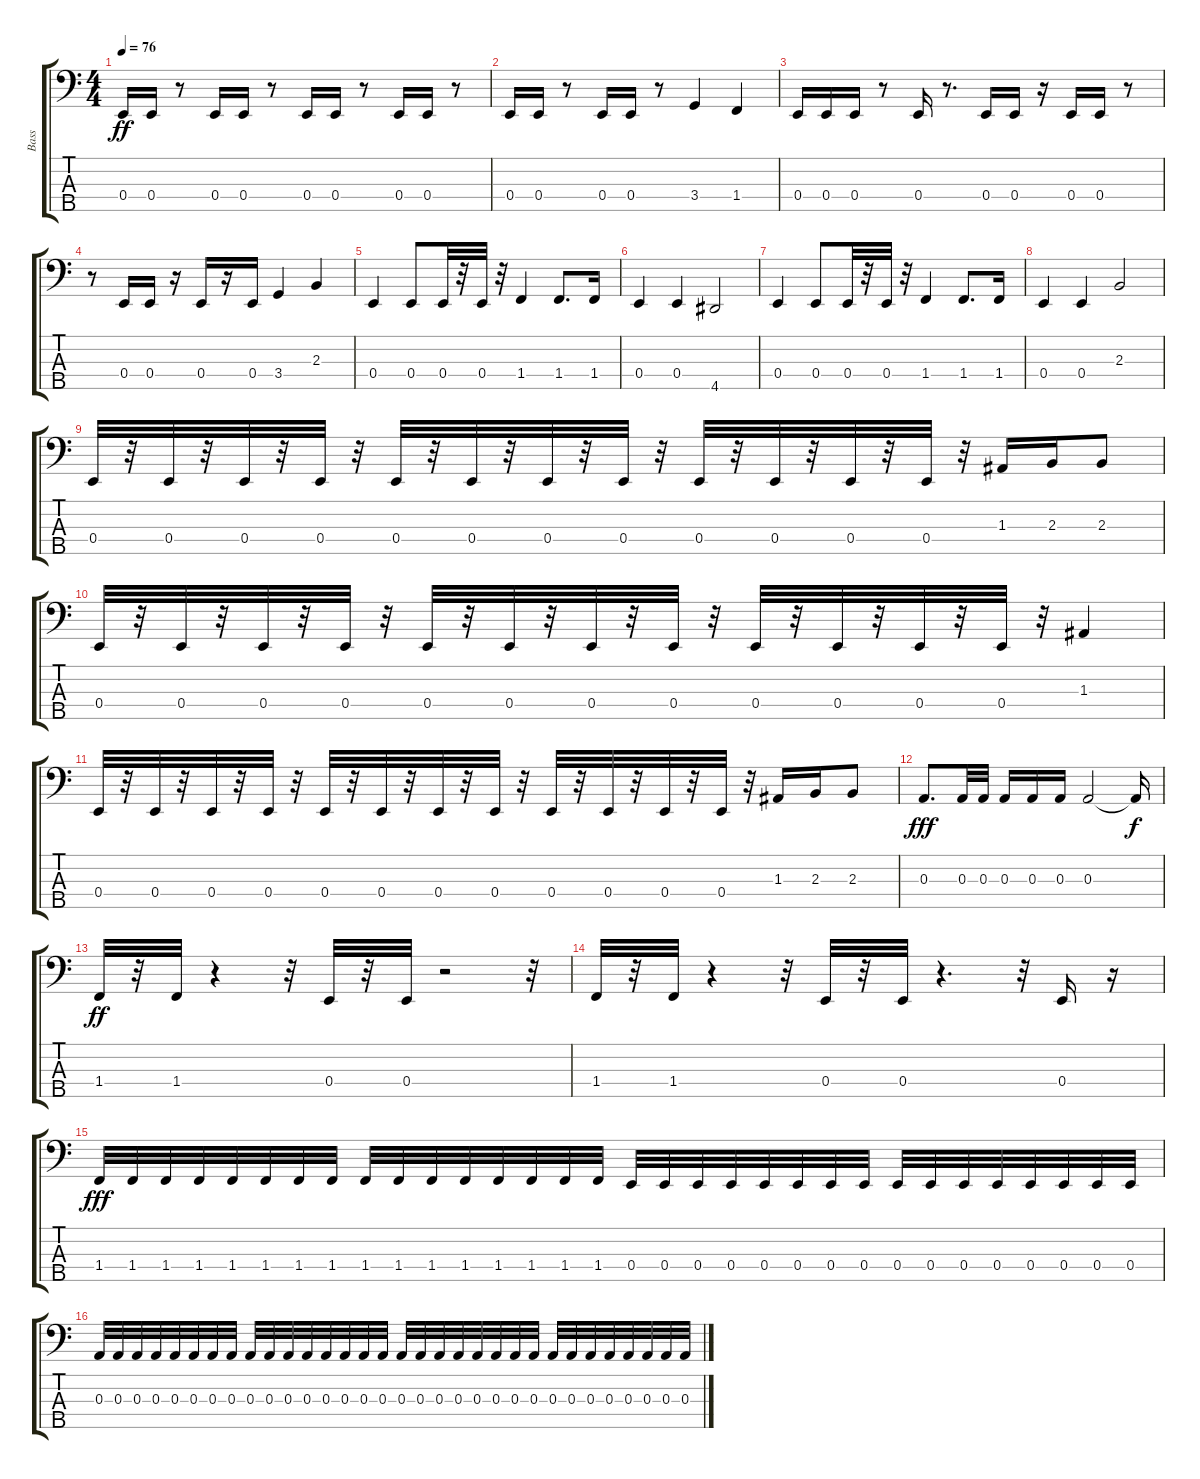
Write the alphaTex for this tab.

\track ("Bass" "Bass") {instrument electricbassfinger}
\staff {score tabs}
\tuning (G2 D2 A1 E1 B0) {hide}
\ts (4 4)
\tempo 76
\clef f4
\ks c
0.4.16{dy ff} 0.4.16 r.8 0.4.16 0.4.16 r.8 0.4.16 0.4.16 r.8 0.4.16 0.4.16 r.8 |
0.4.16 0.4.16 r.8 0.4.16 0.4.16 r.8 3.4.4 1.4.4 |
0.4.16 0.4.16 0.4.16 r.8 0.4.16 r.8{d} 0.4.16 0.4.16 r.16 0.4.16 0.4.16 r.8 |
r.8 0.4.16 0.4.16 r.16 0.4.16 r.16 0.4.16 3.4.4 2.3.4 |
0.4.4 0.4.8 0.4.32 r.32 0.4.32 r.32 1.4.4 1.4.8{d} 1.4.16 |
0.4.4 0.4.4 4.5.2 |
0.4.4 0.4.8 0.4.32 r.32 0.4.32 r.32 1.4.4 1.4.8{d} 1.4.16 |
0.4.4 0.4.4 2.3.2 |
0.4.32 r.32 0.4.32 r.32 0.4.32 r.32 0.4.32 r.32 0.4.32 r.32 0.4.32 r.32 0.4.32 r.32 0.4.32 r.32 0.4.32 r.32 0.4.32 r.32 0.4.32 r.32 0.4.32 r.32 1.3.16 2.3.16 2.3.8 |
0.4.32 r.32 0.4.32 r.32 0.4.32 r.32 0.4.32 r.32 0.4.32 r.32 0.4.32 r.32 0.4.32 r.32 0.4.32 r.32 0.4.32 r.32 0.4.32 r.32 0.4.32 r.32 0.4.32 r.32 1.3.4 |
0.4.32 r.32 0.4.32 r.32 0.4.32 r.32 0.4.32 r.32 0.4.32 r.32 0.4.32 r.32 0.4.32 r.32 0.4.32 r.32 0.4.32 r.32 0.4.32 r.32 0.4.32 r.32 0.4.32 r.32 1.3.16 2.3.16 2.3.8 |
0.3.8{d dy fff} 0.3.32 0.3.32 0.3.16 0.3.16 0.3.16 0.3.2 0.3{t}.16{dy f} |
1.4.32{dy ff} r.32 1.4.32 r.4 r.32 0.4.32 r.32 0.4.32 r.2 r.32 |
1.4.32 r.32 1.4.32 r.4 r.32 0.4.32 r.32 0.4.32 r.4{d} r.32 0.4.16 r.16 |
1.4.32{dy fff} 1.4.32 1.4.32 1.4.32 1.4.32 1.4.32 1.4.32 1.4.32 1.4.32 1.4.32 1.4.32 1.4.32 1.4.32 1.4.32 1.4.32 1.4.32 0.4.32 0.4.32 0.4.32 0.4.32 0.4.32 0.4.32 0.4.32 0.4.32 0.4.32 0.4.32 0.4.32 0.4.32 0.4.32 0.4.32 0.4.32 0.4.32 |
0.3.32 0.3.32 0.3.32 0.3.32 0.3.32 0.3.32 0.3.32 0.3.32 0.3.32 0.3.32 0.3.32 0.3.32 0.3.32 0.3.32 0.3.32 0.3.32 0.3.32 0.3.32 0.3.32 0.3.32 0.3.32 0.3.32 0.3.32 0.3.32 0.3.32 0.3.32 0.3.32 0.3.32 0.3.32 0.3.32 0.3.32 0.3.32
